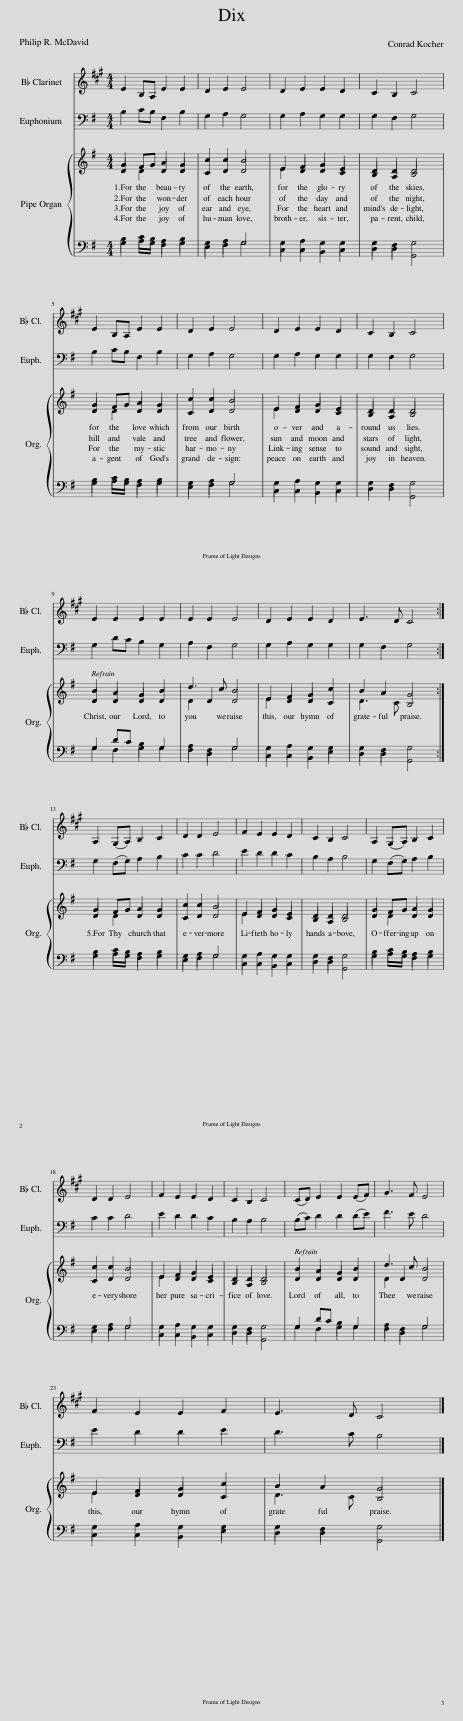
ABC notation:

X:1
%%score 1 2 { ( 3 4 ) | ( 5 6 ) }
L:1/8
M:4/4
I:linebreak $
K:G
V:1 treble transpose=-2
V:2 bass
V:3 treble
V:4 treble
V:5 bass
V:6 bass
V:1
[K:A] E2 B,A, E2 E2 | D2 E2 E4 | D2 E2 E2 D2 | C2 B,2 C4 |$ E2 B,A, E2 E2 | %5
 D2 E2 E4 | D2 E2 E2 D2 | C2 B,2 C4 |$ E2 E2 E2 E2 | E2 E2 E4 | %10
 D2 E2 E2 D2 | E3 D C4 :|$ A,2 (G,A,) B,2 C2 | D2 D2 E4 | F2 E2 E2 D2 | %15
 C2 B,2 C4 | A,2 (G,A,) B,2 C2 |$ D2 D2 E4 | F2 E2 E2 D2 | C2 B,2 C4 | %20
 (CD) E2 E2 (EF) | G3 F E4 |$ F2 E2 E2 F2 | E3 D C4 |] %24
V:2
 B,2 CB, F,2 B,2 | G,2 A,2 G,4 | G,2 A,2 G,2 G,2 | G,2 F,2 G,4 |$ B,2 CB, F,2 B,2 | %5
 G,2 A,2 G,4 | G,2 A,2 G,2 G,2 | G,2 F,2 G,4 |$ G,2 DC B,2 G,2 | A,2 F,2 G,4 | %10
 G,2 A,2 G,2 G,2 | G,2 F,2 G,4 :|$ G,2 (F,G,) A,2 B,2 | C2 C2 D4 | E2 D2 D2 C2 | %15
 B,2 A,2 B,4 | G,2 (F,G,) A,2 B,2 |$ C2 C2 D4 | E2 D2 D2 C2 | B,2 A,2 B,4 | %20
 (B,C) D2 D2 (DE) | F3 E D4 |$ E2 D2 D2 E2 | D3 C B,4 |] %24
V:3
 G2 FG A2 G2 | c2 c2 B4 | E2 F2 G2 E2 | D2 D2 D4 |$ G2 FG A2 G2 | %5
 c2 c2 B4 | E2 F2 G2 E2 | D2 D2 D4 |$ B2 A2 G2 B2 | d3 c B4 | %10
 E2 F2 G2 c2 | B2 A2 G4 :|$ G2 FG A2 G2 | c2 c2 B4 | E2 F2 G2 E2 | %15
 D2 D2 D4 | G2 FG A2 G2 |$ c2 c2 B4 | E2 F2 G2 E2 | D2 D2 D4 | %20
 B2 A2 G2 B2 | d3 c B4 |$ E2 F2 G2 c2 | B2 A2 G4 |] %24
V:4
 D2 D2 D2 D2 | C2 D2 D4 | E2 D2 D2 C2 | B,2 A,2 B,4 |$ D2 D2 D2 D2 | %5
 C2 D2 D4 | E2 D2 D2 C2 | B,2 A,2 B,4 |$ D2 D2 D2 D2 | D2 D2 D4 | %10
 E2 D2 D2 C2 | D3 C B,4 :|$ D2 D2 D2 D2 | C2 D2 D4 | E2 D2 D2 C2 | %15
 B,2 A,2 B,4 | D2 D2 D2 D2 |$ C2 D2 D4 | E2 D2 D2 C2 | B,2 A,2 B,4 | %20
 D2 D2 D2 D2 | D2 D2 D4 |$ E2 D2 D2 C2 | D3 C B,4 |] %24
V:5
 B,2 CB, A,2 B,2 | G,2 A,2 G,4 | G,2 A,2 G,2 G,2 | G,2 F,2 G,4 |$ B,2 CB, A,2 B,2 | %5
 G,2 A,2 G,4 | G,2 A,2 G,2 G,2 | G,2 F,2 G,4 |$ G,2 DC B,2 G,2 | A,2 F,2 G,4 | %10
 G,2 A,2 G,2 G,2 | G,2 F,2 G,4 :|$ B,2 CB, A,2 B,2 | G,2 A,2 G,4 | G,2 A,2 G,2 G,2 | %15
 G,2 F,2 G,4 | B,2 CB, A,2 B,2 |$ G,2 A,2 G,4 | G,2 A,2 G,2 G,2 | G,2 F,2 G,4 | %20
 G,2 DC B,2 G,2 | A,2 F,2 G,4 |$ G,2 A,2 G,2 G,2 | G,2 F,2 G,4 |] %24
V:6
 G,2 A,G, F,2 G,2 | E,2 F,2 G,4 | C,2 C,2 B,,2 C,2 | D,2 D,2 G,,4 |$ G,2 A,G, F,2 G,2 | %5
 E,2 F,2 G,4 | C,2 C,2 B,,2 C,2 | D,2 D,2 G,,4 |$ G,2 F,2 G,2 G,2 | F,2 D,2 G,4 | %10
 C,2 C,2 B,,2 E,2 | D,2 D,2 G,,4 :|$ G,2 A,G, F,2 G,2 | E,2 F,2 G,4 | C,2 C,2 B,,2 C,2 | %15
 D,2 D,2 G,,4 | G,2 A,G, F,2 G,2 |$ E,2 F,2 G,4 | C,2 C,2 B,,2 C,2 | D,2 D,2 G,,4 | %20
 G,2 F,2 G,2 G,2 | F,2 D,2 G,4 |$ C,2 C,2 B,,2 E,2 | D,2 D,2 G,,4 |] %24
